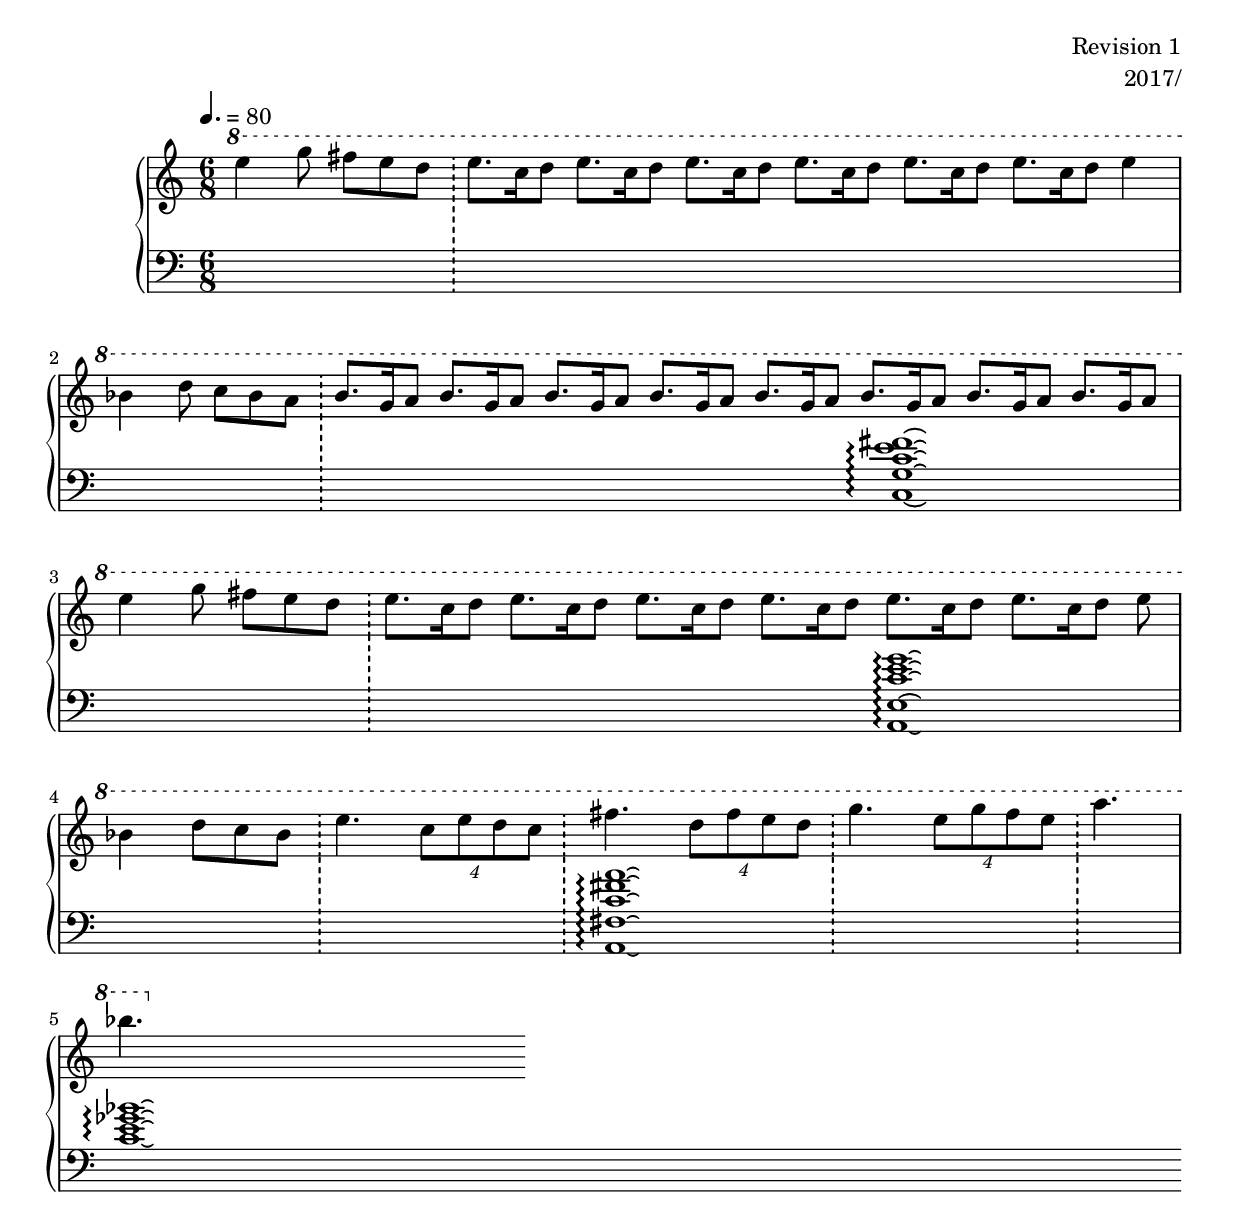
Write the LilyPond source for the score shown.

\version "2.19.59"

\include "stylesheet.ily"

cleft = \change Staff = "left"
ccenter = \change Staff = "center"
cright = \change Staff = "right"

\header {
  title = ""
  revision = "Revision 1"
  date = "2017/"
}

\paper {
}

global = {
  \key c \major
  \time 6/8
  %\omit Staff.TimeSignature
  \tempo 4. = 80
  \set Timing.measureLength = #(ly:make-moment 26 8) s8*6 \bar "!" s8*20 \break
  \set Timing.measureLength = #(ly:make-moment 30 8) s8*6 \bar "!" s8*24 \break
  \set Timing.measureLength = #(ly:make-moment 25 8) s8*6 \bar "!" s8*19 \break
  \set Timing.measureLength = #(ly:make-moment 26 8) s8*5 \bar "!" s8*6 \bar "!" s8*6 \bar "!" s8*6 \bar "!" s8*3 \break
}

right = << \global \relative {
  \clef treble
  \ottava 1
  e'''4 g8 fis e d  e8.[ c16 d8] e8.[ c16 d8] e8.[ c16 d8] e8.[ c16 d8] e8.[ c16 d8] e8.[ c16 d8] e4
  bes4 d8 c bes a  bes8.[ g16 a8] bes8.[ g16 a8] bes8.[ g16 a8] bes8.[ g16 a8] bes8.[ g16 a8] bes8.[ g16 a8] bes8.[ g16 a8] bes8.[ g16 a8] |
  e'4 g8 fis e d  e8.[ c16 d8] e8.[ c16 d8] e8.[ c16 d8] e8.[ c16 d8] e8.[ c16 d8] e8.[ c16 d8] e8 |
  bes4 d8[ c bes]  e4. \tuplet 4/3 { c8[ e d c] } fis4. \tuplet 4/3 { d8[ fis e d] } g4. \tuplet 4/3 { e8[ g fis e] } a4.
  bes4.
} >>

left = << \global \relative {
  \clef bass
  s8*6 s8*20
  s8*6 s8*15 s8 <c g' c e fis>1\arpeggio\laissezVibrer
  s8*6 s8*12 <a e' c' e g>1*7/8\arpeggio\laissezVibrer
  s8*5 s8*6 <a fis' c' fis a>1*6/8\arpeggio\laissezVibrer s8*6 s8*3
  <c' e ges bes>1\arpeggio\laissezVibrer
} >>

dynamics = {

}

pedal = {

}

\score {
  <<
    \new PianoStaff \with {
      connectArpeggios = ##t
    } <<
      \new Staff = "right" \right
      \new PianoDynamics = "dynamics" \dynamics
      \new Staff = "left" \left
      \new PianoPedal = "pedal" \pedal
    >>
  >>
  \layout {}
  \midi {}
}